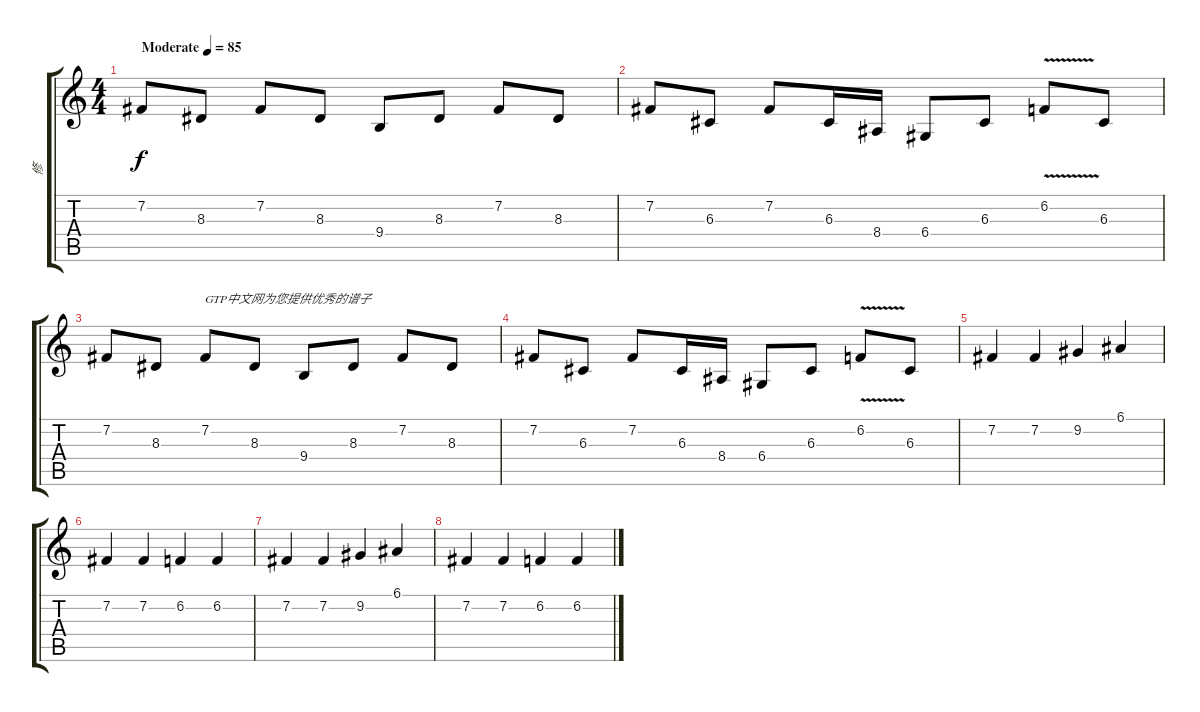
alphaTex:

\track ("修" "修") {instrument acousticgrandpiano}
\staff {score tabs}
\tuning (E4 B3 G3 D3 A2 E2) {hide}
\ts (4 4)
\tempo (85 "Moderate")
\clef g2
\ks c
7.2.8{dy f instrument acousticgrandpiano} 8.3.8 7.2.8 8.3.8 9.4.8 8.3.8 7.2.8 8.3.8 |
7.2.8 6.3.8 7.2.8 6.3.16 8.4.16 6.4.8 6.3.8 6.2{v}.8 6.3.8 |
7.2.8 8.3.8 7.2.8{txt "GTP中文网为您提供优秀的谱子"} 8.3.8 9.4.8 8.3.8 7.2.8 8.3.8 |
7.2.8 6.3.8 7.2.8 6.3.16 8.4.16 6.4.8 6.3.8 6.2{v}.8 6.3.8 |
7.2.4 7.2.4 9.2.4 6.1.4 |
7.2.4 7.2.4 6.2.4 6.2.4 |
7.2.4 7.2.4 9.2.4 6.1.4 |
7.2.4 7.2.4 6.2.4 6.2.4
